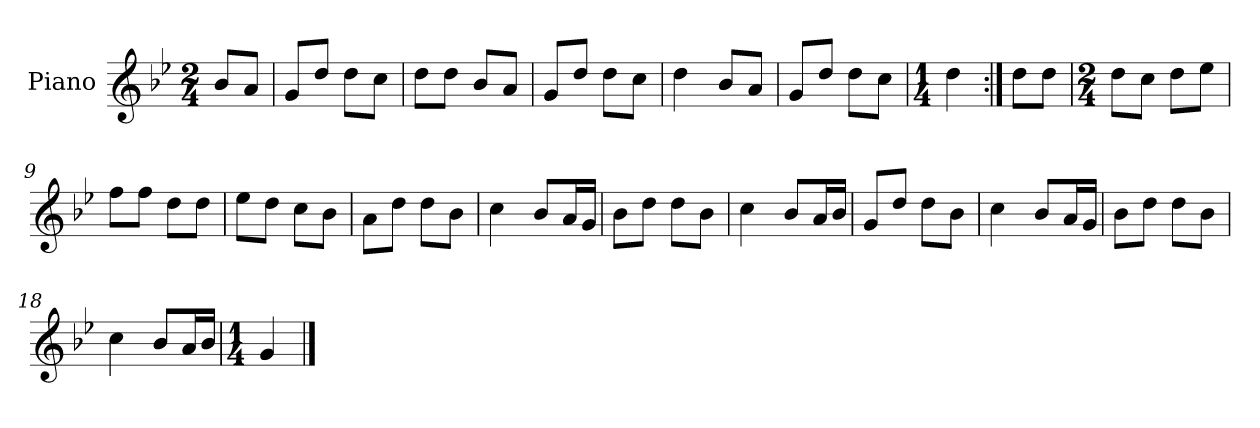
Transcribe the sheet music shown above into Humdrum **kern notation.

**kern
*part1
*staff1
*I"Piano
*I'Pno.
*clefG2
*k[b-e-]
*M2/4
=
8b-/L
8a/J
=1
8g/L
8dd/J
8dd\L
8cc\J
=2
8dd\L
8dd\J
8b-/L
8a/J
=3
8g/L
8dd/J
8dd\L
8cc\J
=4
4dd\
8b-/L
8a/J
=5
8g/L
8dd/J
8dd\L
8cc\J
=6
*M1/4
4dd\
=7:|!
8dd\L
8dd\J
=8
*M2/4
8dd\L
8cc\J
8dd\L
8ee-\J
=9
8ff\L
8ff\J
8dd\L
8dd\J
!!LO:LB:g=z
=10
8ee-\L
8dd\J
8cc\L
8b-\J
=11
8a\L
8dd\J
8dd\L
8b-\J
=12
4cc\
8b-/L
16a/L
16g/JJ
=13
8b-\L
8dd\J
8dd\L
8b-\J
=14
4cc\
8b-/L
16a/L
16b-/JJ
=15
8g/L
8dd/J
8dd\L
8b-\J
=16
4cc\
8b-/L
16a/L
16g/JJ
=17
8b-\L
8dd\J
8dd\L
8b-\J
=18
4cc\
8b-/L
16a/L
16b-/JJ
!!LO:LB:g=z
=19
*M1/4
4g/
==
*-
